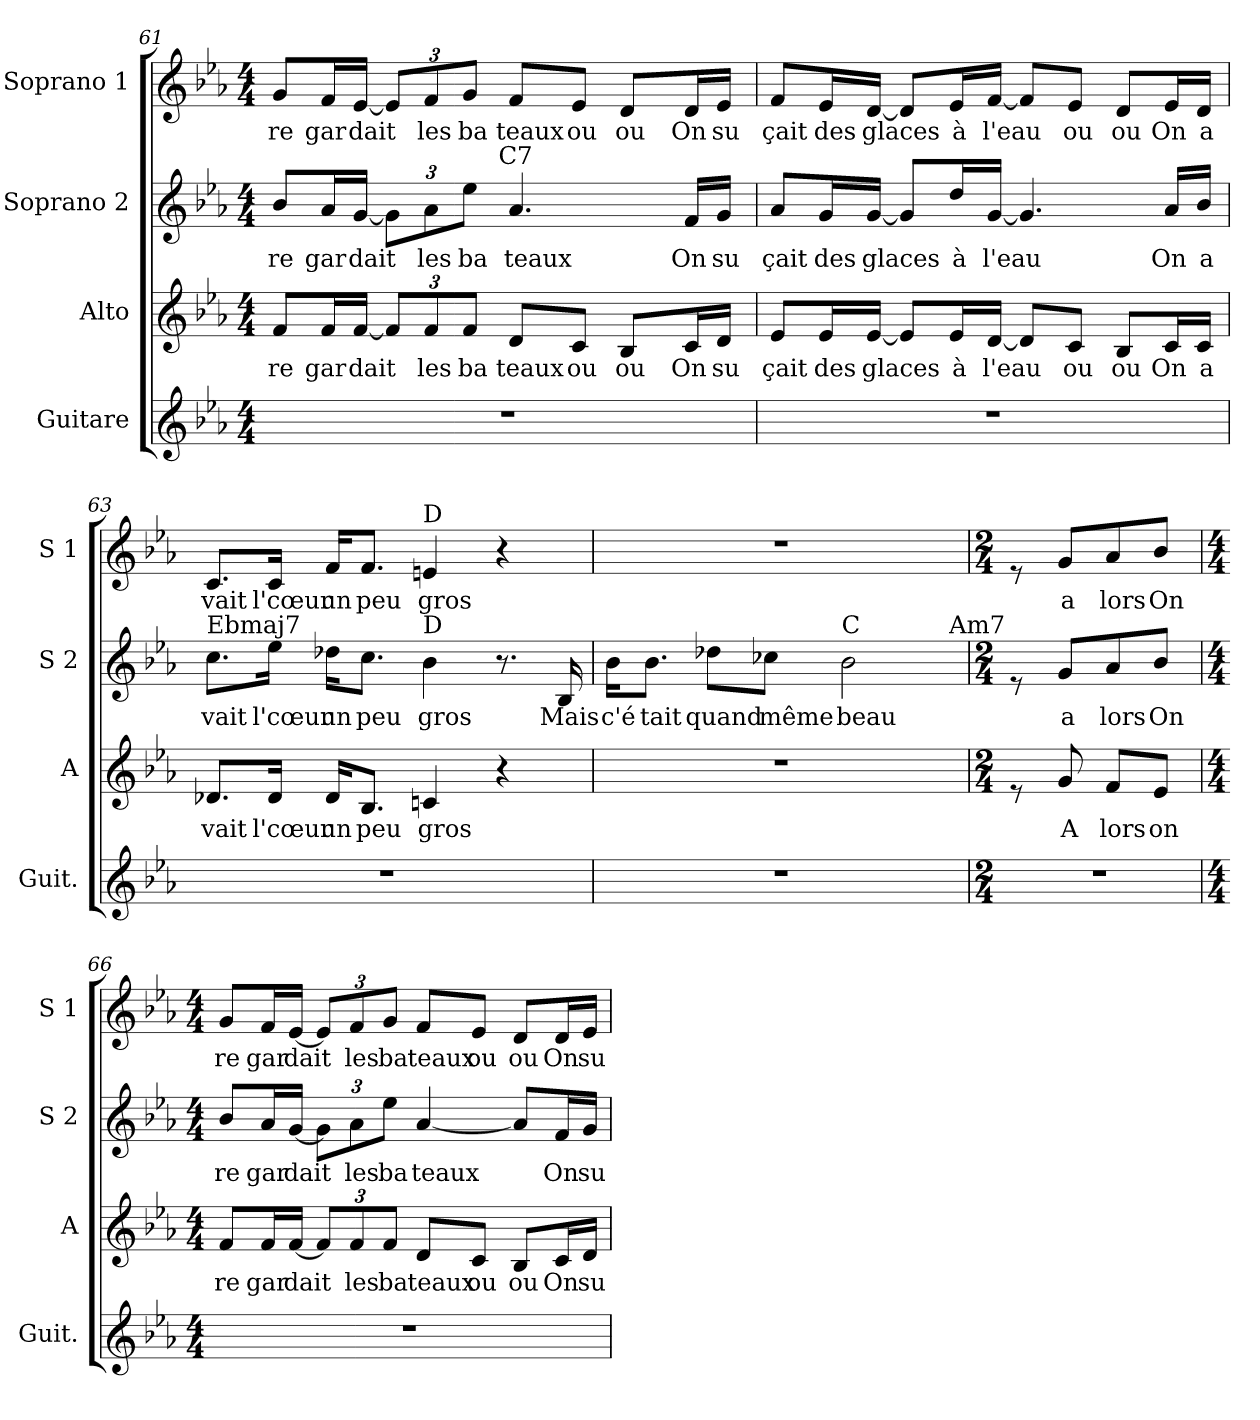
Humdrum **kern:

**kern	**kern	**text	**kern	**text	**kern	**text
*part4	*part3	*part3	*part2	*part2	*part1	*part1
*staff4	*staff3	*staff3	*staff2	*staff2	*staff1	*staff1
*I"Guitare	*I"Alto	*	*I"Soprano 2	*	*I"Soprano 1	*
*I'Guit.	*I'A	*	*I'S 2	*	*I'S 1	*
!!LO:LB:g=z
*clefG2	*clefG2	*	*clefG2	*	*clefG2	*
*ITrd7c12	*	*	*	*	*	*
*k[b-e-a-]	*k[b-e-a-]	*	*k[b-e-a-]	*	*k[b-e-a-]	*
*E-:	*E-:	*	*E-:	*	*E-:	*
*M4/4	*M4/4	*	*M4/4	*	*M4/4	*
=61	=61	=61	=61	=61	=61	=61
!	!	!LO:LY:b	!	!	!	!
!	!	!	!	!LO:LY:b	!	!
!	!	!	!LO:TX:a:t=Gm7	!	!	!
!	!	!	!	!	!	!LO:LY:b
*	*	*	*^	*	*	*
1r	8f/L	re	8b-/L	3ryy	re	8g/L	re
!	!	!LO:LY:b	!	!	!	!	!
!	!	!	!	!	!LO:LY:b	!	!
!	!	!	!	!	!	!	!LO:LY:b
.	16f/L	gar	16a-/L	.	gar	16f/L	gar
!	!	!LO:LY:b	!	!	!	!	!
!	!	!	!	!	!LO:LY:b	!	!
!	!	!	!	!	!	!	!LO:LY:b
.	[<16f/JJ	dait	[<16g/JJ	.	dait	[<16e-/JJ	dait
*	*	*	*	*	*	*Xbrackettup	*
.	12f/L]	.	12g\L]	.	.	12e-/L]	.
!	!	!LO:LY:b	!	!	!	!	!
!	!	!	!	!	!LO:LY:b	!	!
!	!	!	!	!	!	!	!LO:LY:b
.	12f/	les	12a-\	12...ryy	les	12f/	les
!	!	!LO:LY:b	!	!	!	!	!
!	!	!	!	!	!LO:LY:b	!	!
!	!	!	!	!	!	!	!LO:LY:b
.	12f/J	ba	12ee-\J	.	ba	12g/J	ba
!	!	!	!	!LO:TX:a:t=C7	!	!	!
.	.	.	.	3ryy	.	.	.
!	!	!LO:LY:b	!	!	!	!	!
!	!	!	!	!	!LO:LY:b	!	!
!	!	!	!	!	!	!	!LO:LY:b
.	8d/L	teaux	4.a-/	.	teaux	8f/L	teaux
!	!	!LO:LY:b	!	!	!	!	!
!	!	!	!	!	!	!	!LO:LY:b
.	8c/J	ou	.	.	.	8e-/J	ou
!	!	!LO:LY:b	!	!	!	!	!
!	!	!	!	!	!	!	!LO:LY:b
.	8B-/L	ou	.	.	.	8d/L	ou
.	.	.	.	6ryy	.	.	.
!	!	!LO:LY:b	!	!	!	!	!
!	!	!	!	!	!LO:LY:b	!	!
!	!	!	!	!	!	!	!LO:LY:b
.	16c/L	On	16f/LL	.	On	16d/L	On
!	!	!LO:LY:b	!	!	!	!	!
!	!	!	!	!	!LO:LY:b	!	!
!	!	!	!	!	!	!	!LO:LY:b
.	16d/JJ	su	16g/JJ	.	su	16e-/JJ	su
.	.	.	.	96ryy	.	.	.
*	*	*	*v	*v	*	*	*
=62	=62	=62	=62	=62	=62	=62
*	*	*	*^	*	*	*
!	!	!LO:LY:b	!	!	!	!	!
*	*	*	*v	*v	*	*	*
*	*	*	*^	*	*	*
!	!	!	!	!	!LO:LY:b	!	!
*	*	*	*v	*v	*	*	*
*	*	*	*^	*	*	*
!	!	!	!LO:TX:a:t=Fmaj7	!	!	!	!
!	!	!	!	!	!	!	!LO:LY:b
*	*	*	*v	*v	*	*	*
1r	8e-/L	çait	8a-/L	çait	8f/L	çait
!	!	!LO:LY:b	!	!	!	!
!	!	!	!	!LO:LY:b	!	!
!	!	!	!	!	!	!LO:LY:b
.	16e-/L	des	16g/L	des	16e-/L	des
!	!	!LO:LY:b	!	!	!	!
!	!	!	!	!LO:LY:b	!	!
!	!	!	!	!	!	!LO:LY:b
.	[<16e-/JJ	glaces	[<16g/JJ	glaces	[<16d/JJ	glaces
.	8e-/L]	.	8g/L]	.	8d/L]	.
!	!	!LO:LY:b	!	!	!	!
!	!	!	!	!LO:LY:b	!	!
!	!	!	!	!	!	!LO:LY:b
.	16e-/L	à	16dd/L	à	16e-/L	à
!	!	!LO:LY:b	!	!	!	!
!	!	!	!	!LO:LY:b	!	!
!	!	!	!	!	!	!LO:LY:b
.	[<16d/JJ	l'eau	[>16g/JJ	l'eau	[<16f/JJ	l'eau
.	8d/L]	.	4.g/]	.	8f/L]	.
!	!	!LO:LY:b	!	!	!	!
!	!	!	!	!	!	!LO:LY:b
.	8c/J	ou	.	.	8e-/J	ou
!	!	!LO:LY:b	!	!	!	!
!	!	!	!	!	!	!LO:LY:b
.	8B-/L	ou	.	.	8d/L	ou
!	!	!LO:LY:b	!	!	!	!
!	!	!	!	!LO:LY:b	!	!
!	!	!	!	!	!	!LO:LY:b
.	16c/L	On	16a-/LL	On	16e-/L	On
!	!	!LO:LY:b	!	!	!	!
!	!	!	!	!LO:LY:b	!	!
!	!	!	!	!	!	!LO:LY:b
.	16c/JJ	a	16b-/JJ	a	16d/JJ	a
=63	=63	=63	=63	=63	=63	=63
!	!	!LO:LY:b	!	!	!	!
!	!	!	!	!LO:LY:b	!	!
!	!	!	!LO:TX:a:t=Ebmaj7	!	!	!
!	!	!	!	!	!	!LO:LY:b
1r	8.d-X/L	vait	8.cc\L	vait	8.c/L	vait
!	!	!LO:LY:b	!	!	!	!
!	!	!	!	!LO:LY:b	!	!
!	!	!	!	!	!	!LO:LY:b
.	16d-/Jk	l'cœur	16ee-\Jk	l'cœur	16c/Jk	l'cœur
!	!	!LO:LY:b	!	!	!	!
!	!	!	!	!LO:LY:b	!	!
!	!	!	!	!	!	!LO:LY:b
.	16d-/KL	un	16dd-X\KL	un	16f/KL	un
!	!	!LO:LY:b	!	!	!	!
!	!	!	!	!LO:LY:b	!	!
!	!	!	!	!	!	!LO:LY:b
.	8.B-/J	peu	8.cc\J	peu	8.f/J	peu
!	!	!LO:LY:b	!	!	!	!
!	!	!	!	!LO:LY:b	!	!
!	!	!	!	!	!LO:TX:a:t=D	!
!	!	!	!LO:TX:a:t=D	!	!	!
!	!	!	!	!	!	!LO:LY:b
.	4cn/	gros	4b-\	gros	4en/	gros
.	4r	.	8.r	.	4r	.
!	!	!	!	!LO:LY:b	!	!
.	.	.	16B-/	Mais	.	.
!!LO:PB:g=z
=64	=64	=64	=64	=64	=64	=64
!	!	!	!	!LO:LY:b	!	!
*	*	*	*^	*	*	*
1r	1r	.	16b-\KL	2ryy	c'é	1r	.
!	!	!	!	!	!LO:LY:b	!	!
.	.	.	8.b-\J	.	tait	.	.
!	!	!	!	!	!LO:LY:b	!	!
.	.	.	8dd-X\L	.	quand	.	.
!	!	!	!	!	!LO:LY:b	!	!
.	.	.	8cc-X\J	.	même	.	.
!	!	!	!LO:TX:a:t=C	!	!	!	!
!	!	!	!	!	!LO:LY:b	!	!
.	.	.	2b-\	4...ryy	beau	.	.
!	!	!	!	!LO:TX:a:t=Am7	!	!	!
.	.	.	.	32ryy	.	.	.
*	*	*	*v	*v	*	*	*
=65	=65	=65	=65	=65	=65	=65
*M2/4	*M2/4	*	*M2/4	*	*M2/4	*
2r	8re	.	8re	.	8re	.
!	!	!LO:LY:b	!	!	!	!
!	!	!	!	!LO:LY:b	!	!
!	!	!	!	!	!	!LO:LY:b
.	8g/	A	8g/L	a	8g/L	a
!	!	!LO:LY:b	!	!	!	!
!	!	!	!	!LO:LY:b	!	!
!	!	!	!	!	!	!LO:LY:b
.	8f/L	lors	8a-/	lors	8a-/	lors
!	!	!LO:LY:b	!	!	!	!
!	!	!	!	!LO:LY:b	!	!
!	!	!	!	!	!	!LO:LY:b
.	8e-/J	on	8b-/J	On	8b-/J	On
=66	=66	=66	=66	=66	=66	=66
*M4/4	*M4/4	*	*M4/4	*	*M4/4	*
!	!	!LO:LY:b	!	!	!	!
!	!	!	!	!LO:LY:b	!	!
!	!	!	!	!	!	!LO:LY:b
1r	8f/L	re	8b-/L	re	8g/L	re
!	!	!LO:LY:b	!	!	!	!
!	!	!	!	!LO:LY:b	!	!
!	!	!	!	!	!	!LO:LY:b
.	16f/L	gar	16a-/L	gar	16f/L	gar
!	!	!LO:LY:b	!	!	!	!
!	!	!	!	!LO:LY:b	!	!
!	!	!	!	!	!	!LO:LY:b
.	[<16f/JJ	dait	[<16g/JJ	dait	[<16e-/JJ	dait
.	12f/L]	.	12g\L]	.	12e-/L]	.
!	!	!LO:LY:b	!	!	!	!
!	!	!	!	!LO:LY:b	!	!
!	!	!	!	!	!	!LO:LY:b
.	12f/	les	12a-\	les	12f/	les
!	!	!LO:LY:b	!	!	!	!
!	!	!	!	!LO:LY:b	!	!
!	!	!	!	!	!	!LO:LY:b
.	12f/J	ba	12ee-\J	ba	12g/J	ba
!	!	!LO:LY:b	!	!	!	!
!	!	!	!	!LO:LY:b	!	!
!	!	!	!	!	!	!LO:LY:b
.	8d/L	teaux	[4a-/	teaux	8f/L	teaux
!	!	!LO:LY:b	!	!	!	!
!	!	!	!	!	!	!LO:LY:b
.	8c/J	ou	.	.	8e-/J	ou
!	!	!LO:LY:b	!	!	!	!
!	!	!	!	!	!	!LO:LY:b
.	8B-/L	ou	8a-/L]	.	8d/L	ou
!	!	!LO:LY:b	!	!	!	!
!	!	!	!	!LO:LY:b	!	!
!	!	!	!	!	!	!LO:LY:b
.	16c/L	On	16f/L	On	16d/L	On
!	!	!LO:LY:b	!	!	!	!
!	!	!	!	!LO:LY:b	!	!
!	!	!	!	!	!	!LO:LY:b
.	16d/JJ	su	16g/JJ	su	16e-/JJ	su
=	=	=	=	=	=	=
*-	*-	*-	*-	*-	*-	*-
